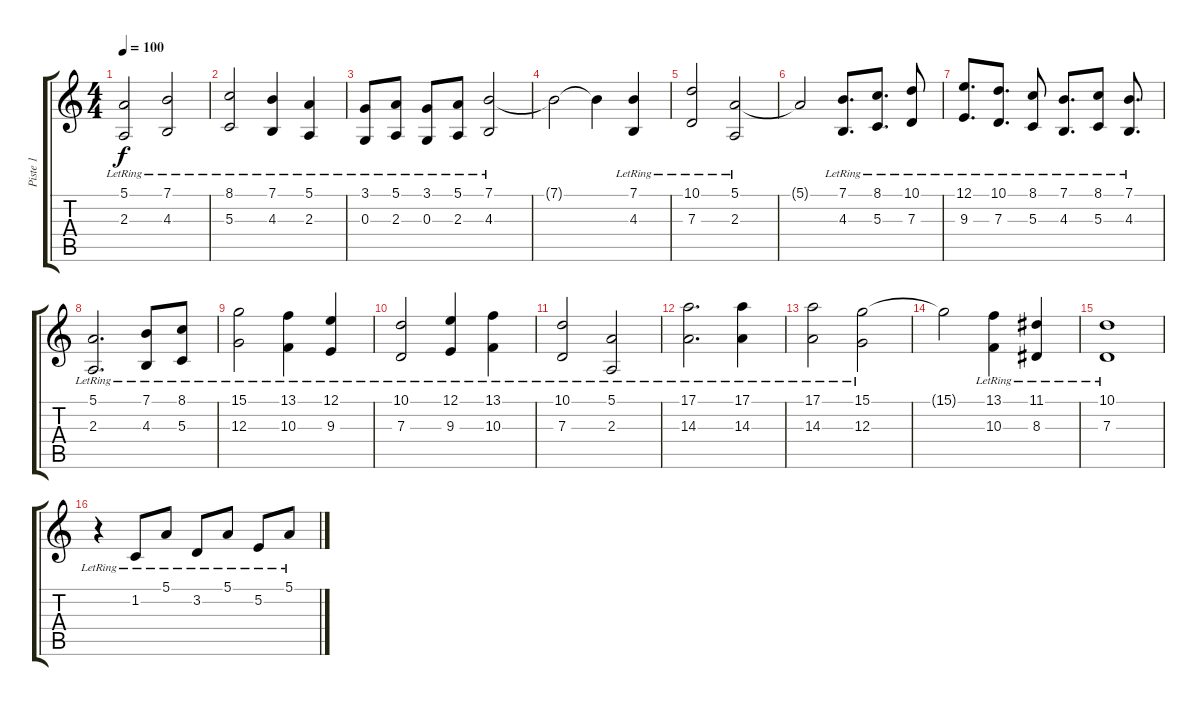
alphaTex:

\track ("Piste 1" "Piste 1") {instrument acousticgrandpiano}
\staff {score tabs}
\tuning (E4 B3 G3 D3 A2 E2) {hide}
\ts (4 4)
\tempo 100
\clef g2
\ks c
(5.1{lr} 2.3{lr}).2{dy f} (7.1{lr} 4.3{lr}).2 |
(8.1{lr} 5.3{lr}).2 (7.1{lr} 4.3{lr}).4 (5.1{lr} 2.3{lr}).4 |
(3.1{lr} 0.3{lr}).8 (5.1{lr} 2.3{lr}).8 (3.1{lr} 0.3{lr}).8 (5.1{lr} 2.3{lr}).8 (7.1{lr} 4.3{lr}).2 |
7.1{t}.2 7.1{t}.4 (7.1{lr} 4.3{lr}).4 |
(10.1{lr} 7.3{lr}).2 (5.1{lr} 2.3{lr}).2 |
5.1{t}.2 (7.1{lr} 4.3{lr}).8{d} (8.1{lr} 5.3{lr}).8{d} (10.1{lr} 7.3{lr}).8 |
(12.1{lr} 9.3{lr}).8{d} (10.1{lr} 7.3{lr}).8{d} (8.1{lr} 5.3{lr}).8 (7.1{lr} 4.3{lr}).8{d} (8.1{lr} 5.3{lr}).8 (7.1{lr} 4.3{lr}).8{d} |
(5.1{lr} 2.3{lr}).2{d} (7.1{lr} 4.3{lr}).8 (8.1{lr} 5.3{lr}).8 |
(15.1{lr} 12.3{lr}).2 (13.1{lr} 10.3{lr}).4 (12.1{lr} 9.3{lr}).4 |
(10.1{lr} 7.3{lr}).2 (12.1{lr} 9.3{lr}).4 (13.1{lr} 10.3{lr}).4 |
(10.1{lr} 7.3{lr}).2 (5.1{lr} 2.3{lr}).2 |
(17.1{lr} 14.3{lr}).2{d} (17.1{lr} 14.3{lr}).4 |
(17.1{lr} 14.3{lr}).2 (15.1{lr} 12.3{lr}).2 |
15.1{t}.2 (13.1{lr} 10.3{lr}).4 (11.1{lr} 8.3{lr}).4 |
(10.1{lr} 7.3{lr}).1 |
r.4 1.2{lr}.8 5.1{lr}.8 3.2{lr}.8 5.1{lr}.8 5.2{lr}.8 5.1{lr}.8
